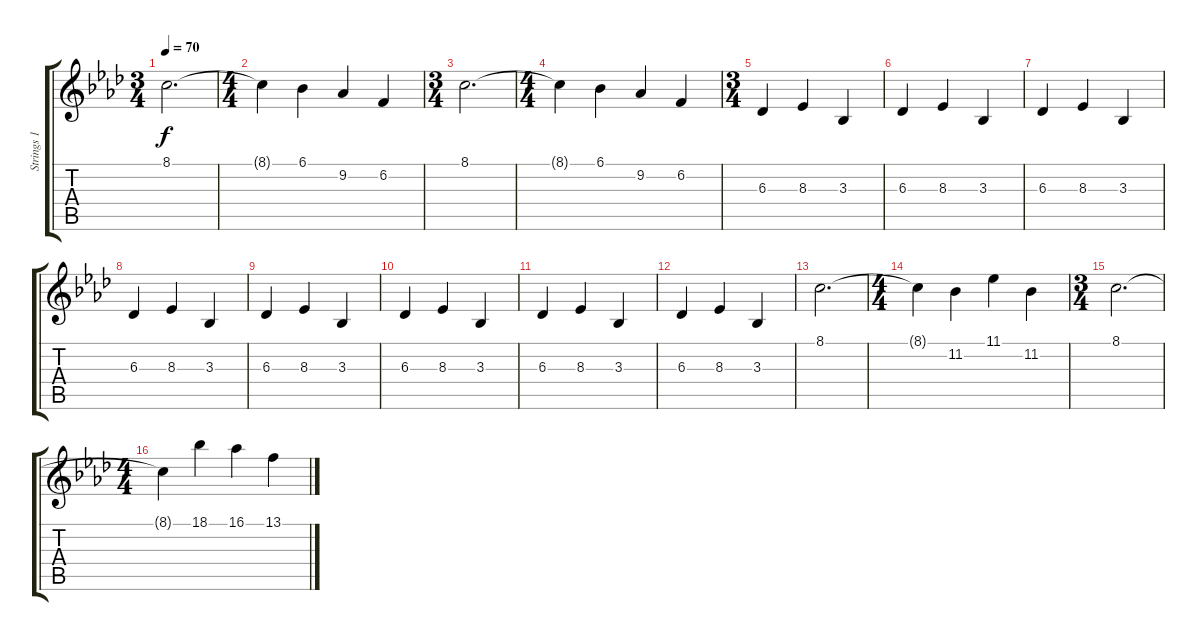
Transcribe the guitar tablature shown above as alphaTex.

\track ("Strings 1" "Strings 1") {instrument synthstrings1}
\staff {score tabs}
\tuning (E4 B3 G3 D3 A2 E2) {hide}
\ts (3 4)
\tempo 70
\clef g2
\ks ab
8.1.2{d dy f} |
\ts (4 4)
8.1{t}.4 6.1.4 9.2.4 6.2.4 |
\ts (3 4)
8.1.2{d} |
\ts (4 4)
8.1{t}.4 6.1.4 9.2.4 6.2.4 |
\ts (3 4)
6.3.4 8.3.4 3.3.4 |
6.3.4 8.3.4 3.3.4 |
6.3.4 8.3.4 3.3.4 |
6.3.4 8.3.4 3.3.4 |
6.3.4 8.3.4 3.3.4 |
6.3.4 8.3.4 3.3.4 |
6.3.4 8.3.4 3.3.4 |
6.3.4 8.3.4 3.3.4 |
8.1.2{d} |
\ts (4 4)
8.1{t}.4 11.2.4 11.1.4 11.2.4 |
\ts (3 4)
8.1.2{d} |
\ts (4 4)
8.1{t}.4 18.1.4 16.1.4 13.1.4
